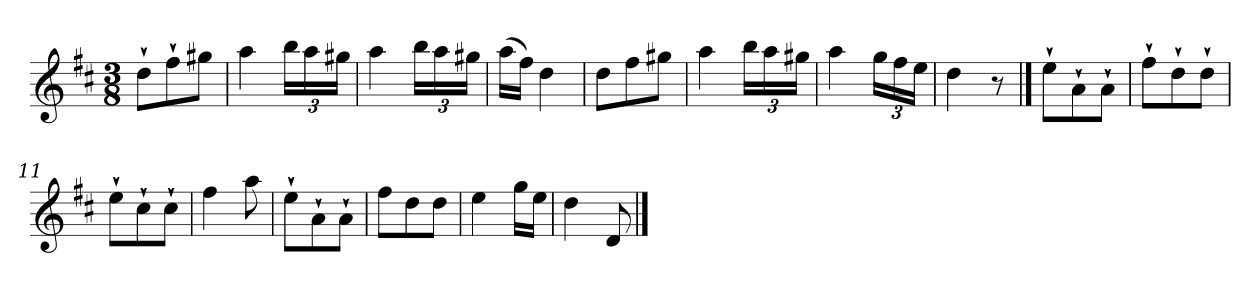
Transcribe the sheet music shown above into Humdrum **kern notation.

**kern
*part1
*staff1
*clefG2
*k[f#c#]
*D:
*M3/8
*MM120
=1
8dd`\L
8ff#`\
8gg#X\J
=2
4aa
24bb\LL
24aa\
24gg#X\JJ
=3
4aa
24bb\LL
24aa\
24gg#X\JJ
=4
(16aa\LL
16ff#\JJ)
4dd
=5
8dd\L
8ff#\
8gg#X\J
=6
4aa
24bb\LL
24aa\
24gg#X\JJ
=7
4aa
24gg\LL
24ff#\
24ee\JJ
=8
4dd
8r
==9
8ee`\L
8a`\
8a`\J
=10
8ff#`\L
8dd`\
8dd`\J
=11
8ee`\L
8cc#`\
8cc#`\J
=12
4ff#
8aa
=13
8ee`\L
8a`\
8a`\J
=14
8ff#\L
8dd\
8dd\J
=15
4ee
16gg\LL
16ee\JJ
=16
4dd
8d
==
*-
